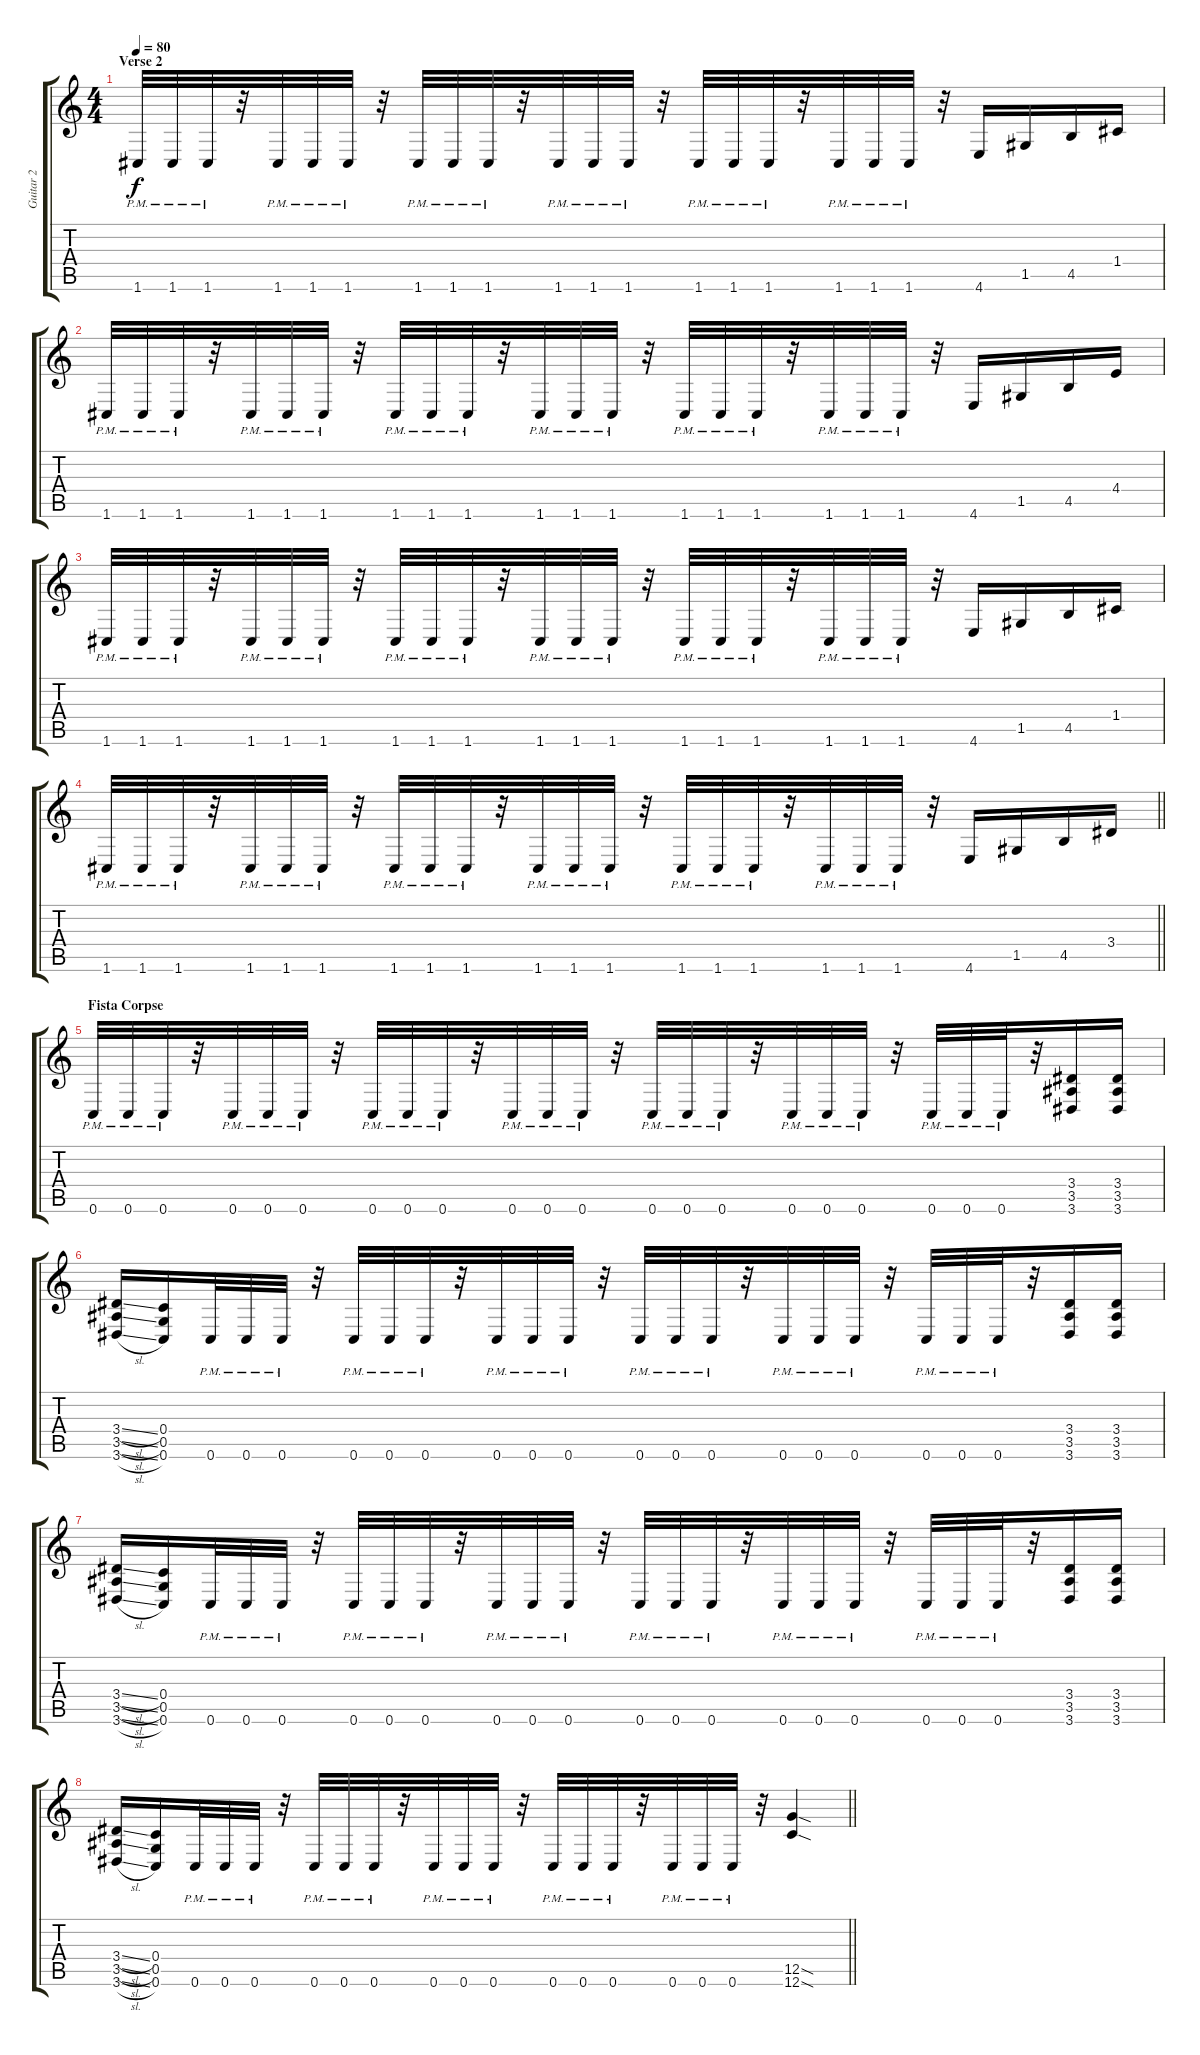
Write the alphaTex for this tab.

\track ("Guitar 2" "Guitar 2") {instrument distortionguitar}
\staff {score tabs}
\tuning (E4 C4 G3 C3 G2 C2) {hide}
\ts (4 4)
\section ("" "Verse 2")
\tempo 80
\clef g2
\ks c
1.6{pm}.32{dy f} 1.6{pm}.32 1.6{pm}.32 r.32 1.6{pm}.32 1.6{pm}.32 1.6{pm}.32 r.32 1.6{pm}.32 1.6{pm}.32 1.6{pm}.32 r.32 1.6{pm}.32 1.6{pm}.32 1.6{pm}.32 r.32 1.6{pm}.32 1.6{pm}.32 1.6{pm}.32 r.32 1.6{pm}.32 1.6{pm}.32 1.6{pm}.32 r.32 4.6.16 1.5.16 4.5.16 1.4.16 |
1.6{pm}.32 1.6{pm}.32 1.6{pm}.32 r.32 1.6{pm}.32 1.6{pm}.32 1.6{pm}.32 r.32 1.6{pm}.32 1.6{pm}.32 1.6{pm}.32 r.32 1.6{pm}.32 1.6{pm}.32 1.6{pm}.32 r.32 1.6{pm}.32 1.6{pm}.32 1.6{pm}.32 r.32 1.6{pm}.32 1.6{pm}.32 1.6{pm}.32 r.32 4.6.16 1.5.16 4.5.16 4.4.16 |
1.6{pm}.32 1.6{pm}.32 1.6{pm}.32 r.32 1.6{pm}.32 1.6{pm}.32 1.6{pm}.32 r.32 1.6{pm}.32 1.6{pm}.32 1.6{pm}.32 r.32 1.6{pm}.32 1.6{pm}.32 1.6{pm}.32 r.32 1.6{pm}.32 1.6{pm}.32 1.6{pm}.32 r.32 1.6{pm}.32 1.6{pm}.32 1.6{pm}.32 r.32 4.6.16 1.5.16 4.5.16 1.4.16 |
\barLineRight lightlight
1.6{pm}.32 1.6{pm}.32 1.6{pm}.32 r.32 1.6{pm}.32 1.6{pm}.32 1.6{pm}.32 r.32 1.6{pm}.32 1.6{pm}.32 1.6{pm}.32 r.32 1.6{pm}.32 1.6{pm}.32 1.6{pm}.32 r.32 1.6{pm}.32 1.6{pm}.32 1.6{pm}.32 r.32 1.6{pm}.32 1.6{pm}.32 1.6{pm}.32 r.32 4.6.16 1.5.16 4.5.16 3.4.16 |
\section ("" "Fista Corpse")
0.6{pm}.32 0.6{pm}.32 0.6{pm}.32 r.32 0.6{pm}.32 0.6{pm}.32 0.6{pm}.32 r.32 0.6{pm}.32 0.6{pm}.32 0.6{pm}.32 r.32 0.6{pm}.32 0.6{pm}.32 0.6{pm}.32 r.32 0.6{pm}.32 0.6{pm}.32 0.6{pm}.32 r.32 0.6{pm}.32 0.6{pm}.32 0.6{pm}.32 r.32 0.6{pm}.32 0.6{pm}.32 0.6{pm}.32 r.32 (3.4 3.5 3.6).16 (3.4 3.5 3.6).16 |
(3.4{sl} 3.5{sl} 3.6{sl}).16 (0.4 0.5 0.6).16 0.6{pm}.32 0.6{pm}.32 0.6{pm}.32 r.32 0.6{pm}.32 0.6{pm}.32 0.6{pm}.32 r.32 0.6{pm}.32 0.6{pm}.32 0.6{pm}.32 r.32 0.6{pm}.32 0.6{pm}.32 0.6{pm}.32 r.32 0.6{pm}.32 0.6{pm}.32 0.6{pm}.32 r.32 0.6{pm}.32 0.6{pm}.32 0.6{pm}.32 r.32 (3.4 3.5 3.6).16 (3.4 3.5 3.6).16 |
(3.4{sl} 3.5{sl} 3.6{sl}).16 (0.4 0.5 0.6).16 0.6{pm}.32 0.6{pm}.32 0.6{pm}.32 r.32 0.6{pm}.32 0.6{pm}.32 0.6{pm}.32 r.32 0.6{pm}.32 0.6{pm}.32 0.6{pm}.32 r.32 0.6{pm}.32 0.6{pm}.32 0.6{pm}.32 r.32 0.6{pm}.32 0.6{pm}.32 0.6{pm}.32 r.32 0.6{pm}.32 0.6{pm}.32 0.6{pm}.32 r.32 (3.4 3.5 3.6).16 (3.4 3.5 3.6).16 |
\barLineRight lightlight
(3.4{sl} 3.5{sl} 3.6{sl}).16 (0.4 0.5 0.6).16 0.6{pm}.32 0.6{pm}.32 0.6{pm}.32 r.32 0.6{pm}.32 0.6{pm}.32 0.6{pm}.32 r.32 0.6{pm}.32 0.6{pm}.32 0.6{pm}.32 r.32 0.6{pm}.32 0.6{pm}.32 0.6{pm}.32 r.32 0.6{pm}.32 0.6{pm}.32 0.6{pm}.32 r.32 (12.5{sod} 12.6{sod}).4
